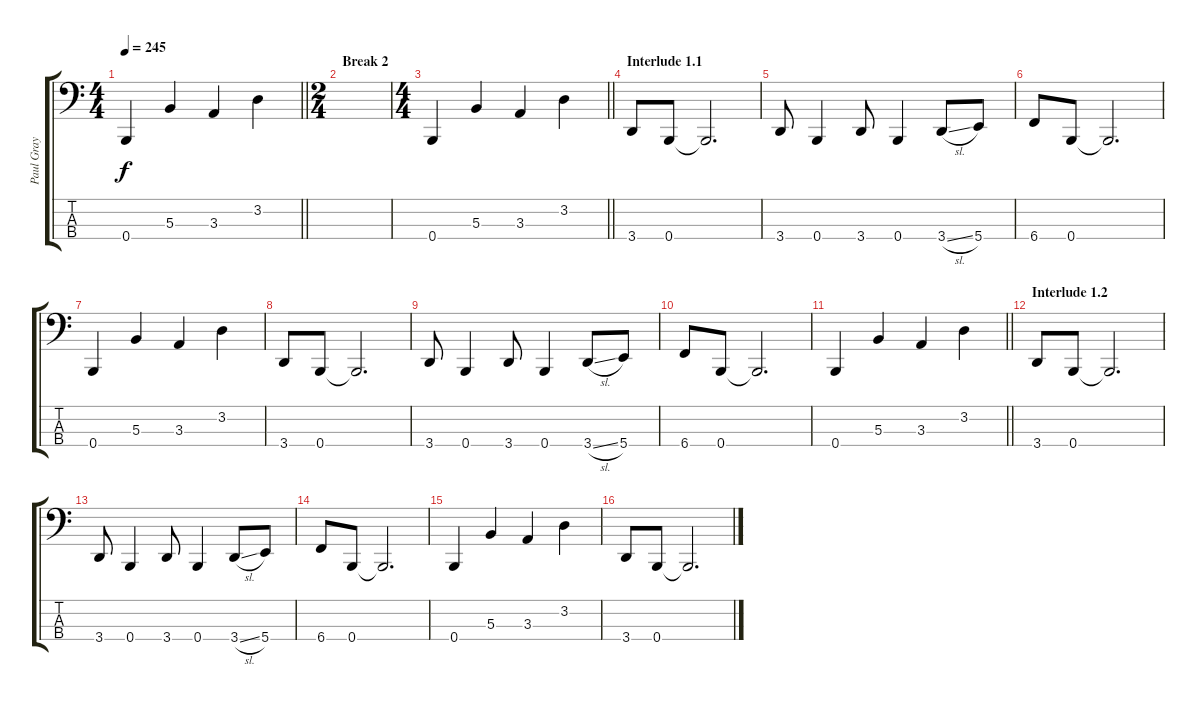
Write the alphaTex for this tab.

\track ("Paul Gray" "Paul Gray") {instrument electricbasspick}
\staff {score tabs}
\tuning (E2 B1 Gb1 B0) {hide}
\ts (4 4)
\tempo 245
\clef f4
\barLineRight lightlight
\ks c
0.4.4{dy f} 5.3.4 3.3.4 3.2.4 |
\ts (2 4)
\section ("" "Break 2")
|
\ts (4 4)
\barLineRight lightlight
0.4.4 5.3.4 3.3.4 3.2.4 |
\section ("" "Interlude 1.1")
3.4.8 0.4.8 0.4{t}.2{d} |
3.4.8 0.4.4 3.4.8 0.4.4 3.4{sl}.8 5.4.8 |
6.4.8 0.4.8 0.4{t}.2{d} |
0.4.4 5.3.4 3.3.4 3.2.4 |
3.4.8 0.4.8 0.4{t}.2{d} |
3.4.8 0.4.4 3.4.8 0.4.4 3.4{sl}.8 5.4.8 |
6.4.8 0.4.8 0.4{t}.2{d} |
\barLineRight lightlight
0.4.4 5.3.4 3.3.4 3.2.4 |
\section ("" "Interlude 1.2")
3.4.8 0.4.8 0.4{t}.2{d} |
3.4.8 0.4.4 3.4.8 0.4.4 3.4{sl}.8 5.4.8 |
6.4.8 0.4.8 0.4{t}.2{d} |
0.4.4 5.3.4 3.3.4 3.2.4 |
3.4.8 0.4.8 0.4{t}.2{d}
